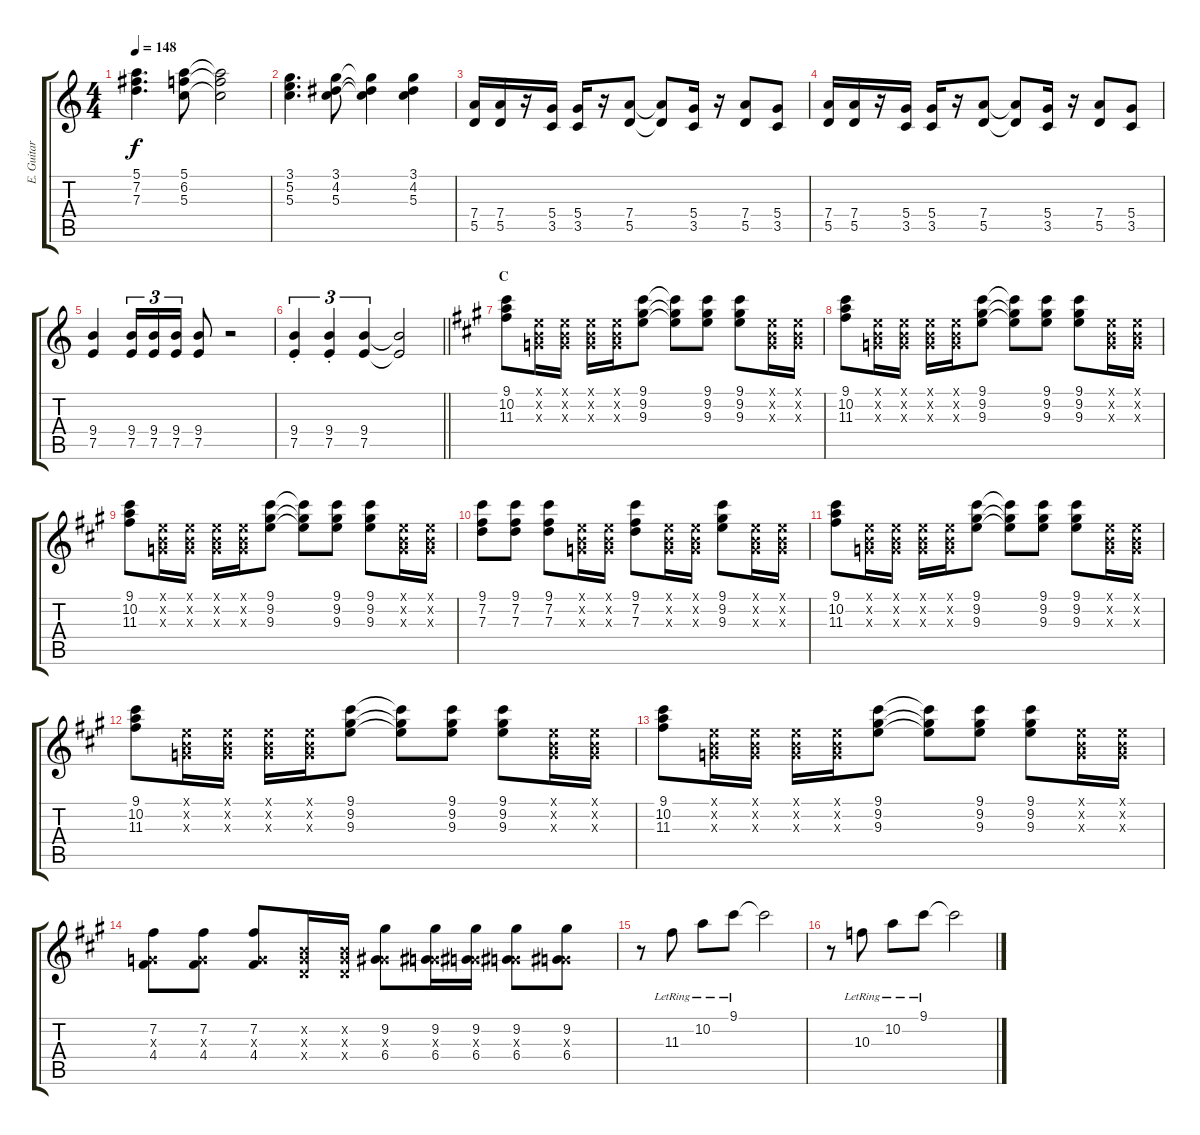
\track ("E. Guitar I" "E. Guitar ") {instrument overdrivenguitar}
\staff {score tabs}
\tuning (E4 B3 G3 D3 A2 E2) {hide}
\ts (4 4)
\tempo 148
\clef g2
\ks c
(5.1 7.2 7.3).4{d dy f} (5.1 6.2 5.3).8 (5.1{t} 6.2{t} 5.3{t}).2 |
(3.1 5.2 5.3).4{d} (3.1 4.2 5.3).8 (3.1{t} 4.2{t} 5.3{t}).4 (3.1 4.2 5.3).4 |
(7.4 5.5).16 (7.4 5.5).16 r.16 (5.4 3.5).16 (5.4 3.5).16 r.16 (7.4 5.5).8 (7.4{t} 5.5{t}).8 (5.4 3.5).16 r.16 (7.4 5.5).8 (5.4 3.5).8 |
(7.4 5.5).16 (7.4 5.5).16 r.16 (5.4 3.5).16 (5.4 3.5).16 r.16 (7.4 5.5).8 (7.4{t} 5.5{t}).8 (5.4 3.5).16 r.16 (7.4 5.5).8 (5.4 3.5).8 |
(9.4 7.5).4 (9.4 7.5).16{tu (3 2)} (9.4 7.5).16{tu (3 2)} (9.4 7.5).16{tu (3 2)} (9.4 7.5).8 r.2 |
\barLineRight lightlight
(9.4{st} 7.5{st}).4{tu (3 2)} (9.4{st} 7.5{st}).4{tu (3 2)} (9.4 7.5).4{tu (3 2)} (9.4{t} 7.5{t}).2 |
\section ("" "C")
\ks a
(9.1 10.2 11.3).8 (0.1{x} 0.2{x} 0.3{x}).16 (0.1{x} 0.2{x} 0.3{x}).16 (0.1{x} 0.2{x} 0.3{x}).16 (0.1{x} 0.2{x} 0.3{x}).16 (9.1 9.2 9.3).8 (9.1{t} 9.2{t} 9.3{t}).8 (9.1 9.2 9.3).8 (9.1 9.2 9.3).8 (0.1{x} 0.2{x} 0.3{x}).16 (0.1{x} 0.2{x} 0.3{x}).16 |
(9.1 10.2 11.3).8 (0.1{x} 0.2{x} 0.3{x}).16 (0.1{x} 0.2{x} 0.3{x}).16 (0.1{x} 0.2{x} 0.3{x}).16 (0.1{x} 0.2{x} 0.3{x}).16 (9.1 9.2 9.3).8 (9.1{t} 9.2{t} 9.3{t}).8 (9.1 9.2 9.3).8 (9.1 9.2 9.3).8 (0.1{x} 0.2{x} 0.3{x}).16 (0.1{x} 0.2{x} 0.3{x}).16 |
(9.1 10.2 11.3).8 (0.1{x} 0.2{x} 0.3{x}).16 (0.1{x} 0.2{x} 0.3{x}).16 (0.1{x} 0.2{x} 0.3{x}).16 (0.1{x} 0.2{x} 0.3{x}).16 (9.1 9.2 9.3).8 (9.1{t} 9.2{t} 9.3{t}).8 (9.1 9.2 9.3).8 (9.1 9.2 9.3).8 (0.1{x} 0.2{x} 0.3{x}).16 (0.1{x} 0.2{x} 0.3{x}).16 |
(9.1 7.2 7.3).8 (9.1 7.2 7.3).8 (9.1 7.2 7.3).8 (0.1{x} 0.2{x} 0.3{x}).16 (0.1{x} 0.2{x} 0.3{x}).16 (9.1 7.2 7.3).8 (0.1{x} 0.2{x} 0.3{x}).16 (0.1{x} 0.2{x} 0.3{x}).16 (9.1 9.2 9.3).8 (0.1{x} 0.2{x} 0.3{x}).16 (0.1{x} 0.2{x} 0.3{x}).16 |
(9.1 10.2 11.3).8 (0.1{x} 0.2{x} 0.3{x}).16 (0.1{x} 0.2{x} 0.3{x}).16 (0.1{x} 0.2{x} 0.3{x}).16 (0.1{x} 0.2{x} 0.3{x}).16 (9.1 9.2 9.3).8 (9.1{t} 9.2{t} 9.3{t}).8 (9.1 9.2 9.3).8 (9.1 9.2 9.3).8 (0.1{x} 0.2{x} 0.3{x}).16 (0.1{x} 0.2{x} 0.3{x}).16 |
(9.1 10.2 11.3).8 (0.1{x} 0.2{x} 0.3{x}).16 (0.1{x} 0.2{x} 0.3{x}).16 (0.1{x} 0.2{x} 0.3{x}).16 (0.1{x} 0.2{x} 0.3{x}).16 (9.1 9.2 9.3).8 (9.1{t} 9.2{t} 9.3{t}).8 (9.1 9.2 9.3).8 (9.1 9.2 9.3).8 (0.1{x} 0.2{x} 0.3{x}).16 (0.1{x} 0.2{x} 0.3{x}).16 |
(9.1 10.2 11.3).8 (0.1{x} 0.2{x} 0.3{x}).16 (0.1{x} 0.2{x} 0.3{x}).16 (0.1{x} 0.2{x} 0.3{x}).16 (0.1{x} 0.2{x} 0.3{x}).16 (9.1 9.2 9.3).8 (9.1{t} 9.2{t} 9.3{t}).8 (9.1 9.2 9.3).8 (9.1 9.2 9.3).8 (0.1{x} 0.2{x} 0.3{x}).16 (0.1{x} 0.2{x} 0.3{x}).16 |
(7.2 0.3{x} 4.4).8 (7.2 0.3{x} 4.4).8 (7.2 0.3{x} 4.4).8 (0.2{x} 0.3{x} 0.4{x}).16 (0.2{x} 0.3{x} 0.4{x}).16 (9.2 0.3{x} 6.4).8 (9.2 0.3{x} 6.4).16 (9.2 0.3{x} 6.4).16 (9.2 0.3{x} 6.4).8 (9.2 0.3{x} 6.4).8 |
r.8 11.3{lr}.8 10.2{lr}.8 9.1{lr}.8 9.1{t}.2 |
r.8 10.3{lr}.8 10.2{lr}.8 9.1{lr}.8 9.1{t}.2
